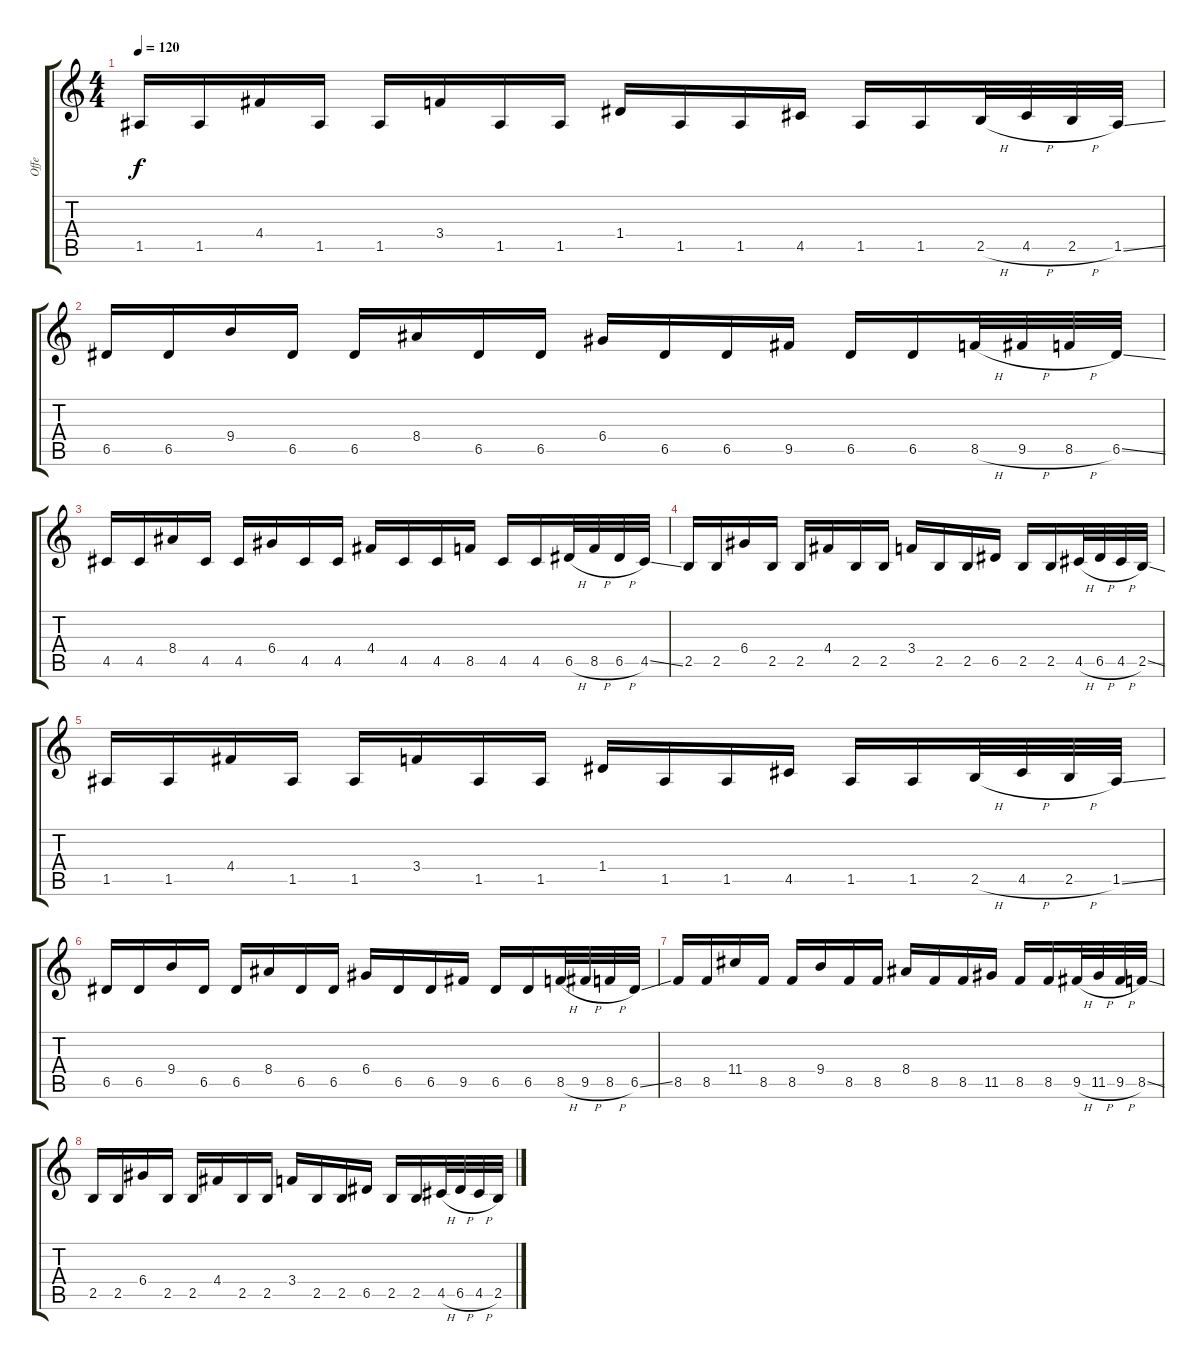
\track ("Offe" "Offe") {instrument distortionguitar}
\staff {score tabs}
\tuning (E4 B3 G3 D3 A2 E2) {hide}
\ts (4 4)
\tempo 120
\clef g2
\ks c
1.5.16{dy f} 1.5.16 4.4.16 1.5.16 1.5.16 3.4.16 1.5.16 1.5.16 1.4.16 1.5.16 1.5.16 4.5.16 1.5.16 1.5.16 2.5{h}.32 4.5{h}.32 2.5{h}.32 1.5{ss}.32 |
6.5.16 6.5.16 9.4.16 6.5.16 6.5.16 8.4.16 6.5.16 6.5.16 6.4.16 6.5.16 6.5.16 9.5.16 6.5.16 6.5.16 8.5{h}.32 9.5{h}.32 8.5{h}.32 6.5{ss}.32 |
4.5.16 4.5.16 8.4.16 4.5.16 4.5.16 6.4.16 4.5.16 4.5.16 4.4.16 4.5.16 4.5.16 8.5.16 4.5.16 4.5.16 6.5{h}.32 8.5{h}.32 6.5{h}.32 4.5{ss}.32 |
2.5.16 2.5.16 6.4.16 2.5.16 2.5.16 4.4.16 2.5.16 2.5.16 3.4.16 2.5.16 2.5.16 6.5.16 2.5.16 2.5.16 4.5{h}.32 6.5{h}.32 4.5{h}.32 2.5{ss}.32 |
1.5.16 1.5.16 4.4.16 1.5.16 1.5.16 3.4.16 1.5.16 1.5.16 1.4.16 1.5.16 1.5.16 4.5.16 1.5.16 1.5.16 2.5{h}.32 4.5{h}.32 2.5{h}.32 1.5{ss}.32 |
6.5.16 6.5.16 9.4.16 6.5.16 6.5.16 8.4.16 6.5.16 6.5.16 6.4.16 6.5.16 6.5.16 9.5.16 6.5.16 6.5.16 8.5{h}.32 9.5{h}.32 8.5{h}.32 6.5{ss}.32 |
8.5.16 8.5.16 11.4.16 8.5.16 8.5.16 9.4.16 8.5.16 8.5.16 8.4.16 8.5.16 8.5.16 11.5.16 8.5.16 8.5.16 9.5{h}.32 11.5{h}.32 9.5{h}.32 8.5{ss}.32 |
2.5.16 2.5.16 6.4.16 2.5.16 2.5.16 4.4.16 2.5.16 2.5.16 3.4.16 2.5.16 2.5.16 6.5.16 2.5.16 2.5.16 4.5{h}.32 6.5{h}.32 4.5{h}.32 2.5{ss}.32
